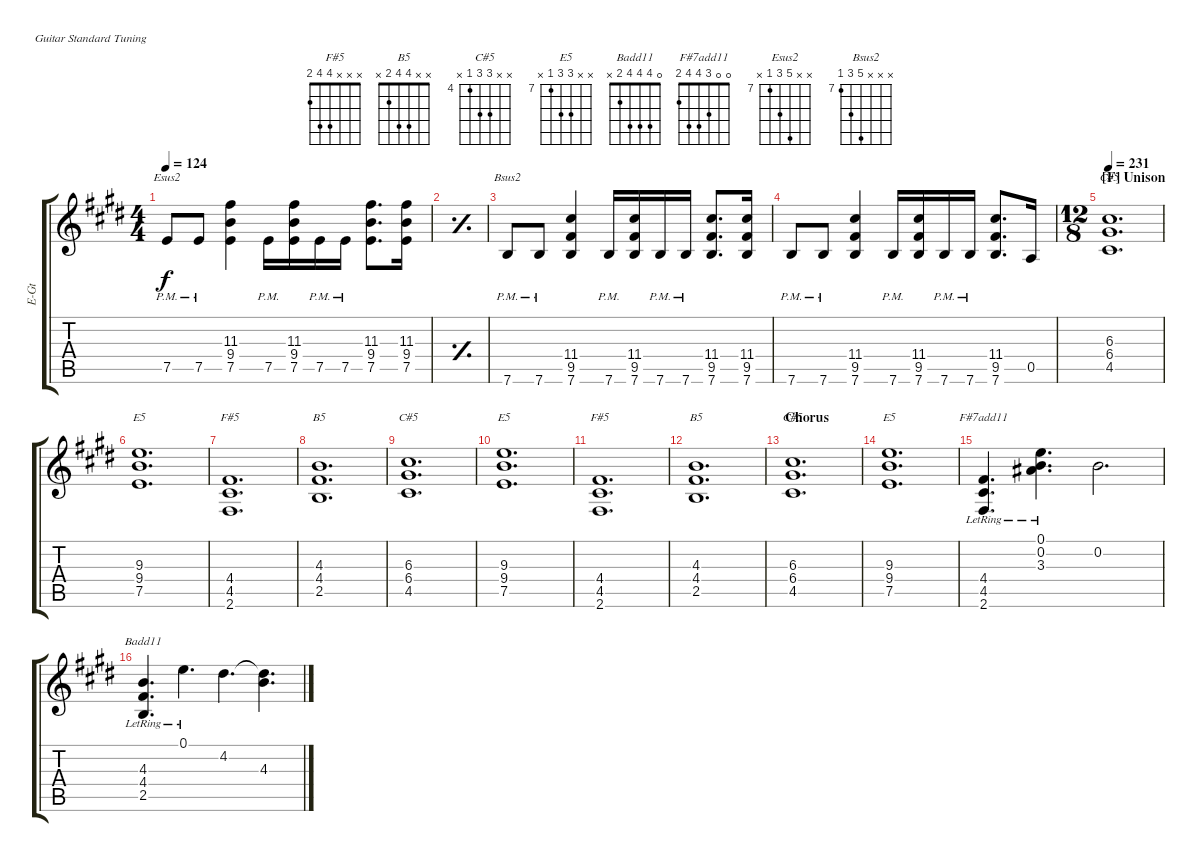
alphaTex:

\defaultSystemsLayout 4
\bracketExtendMode groupsimilarinstruments
\otherSystemsTrackNameOrientation horizontal
\track ("Rhythm Guitar II" "E-Gt") {multiBarRest instrument distortionguitar}
\staff {score tabs}
\tuning (E4 B3 G3 D3 A2 E2)
\chord ("F#5" x x x 4 4 2) {showfingering false}
\chord ("B5" x x 4 4 2 x) {showfingering false}
\chord ("C#5" x x 6 6 4 x) {firstfret 4 showfingering false}
\chord ("E5" x x 9 9 7 x) {firstfret 7 showfingering false}
\chord ("Badd11" 0 4 4 4 2 x) {showfingering false}
\chord ("F#7add11" 0 0 3 4 4 2) {showfingering false}
\chord ("Esus2" x x 11 9 7 x) {firstfret 7 showfingering false}
\chord ("Bsus2" x x x 11 9 7) {firstfret 7 showfingering false}
\ts (4 4)
\tempo 124
\clef g2
\ks c#minor
7.5{pm acc forcenatural}.8{ch "Esus2" dy f} 7.5{pm acc forcenatural}.8 (7.5{acc forcenatural} 9.4{acc forcenatural} 11.3{acc #}).4 7.5{pm acc forcenatural}.16 (7.5{acc forcenatural} 9.4{acc forcenatural} 11.3{acc #}).16 7.5{pm acc forcenatural}.16 7.5{pm acc forcenatural}.16 (7.5{acc forcenatural} 9.4{acc forcenatural} 11.3{acc #}).8{d} (7.5{acc forcenatural} 9.4{acc forcenatural} 11.3{acc #}).16 |
\simile simple
|
\simile none
7.6{pm acc forcenatural}.8{ch "Bsus2"} 7.6{pm acc forcenatural}.8 (7.6{acc forcenatural} 9.5{acc #} 11.4{acc #}).4 7.6{pm acc forcenatural}.16 (7.6{acc forcenatural} 9.5{acc #} 11.4{acc #}).16 7.6{pm acc forcenatural}.16 7.6{pm acc forcenatural}.16 (7.6{acc forcenatural} 9.5{acc #} 11.4{acc #}).8{d} (7.6{acc forcenatural} 9.5{acc #} 11.4{acc #}).16 |
7.6{pm acc forcenatural}.8 7.6{pm acc forcenatural}.8 (7.6{acc forcenatural} 9.5{acc #} 11.4{acc #}).4 7.6{pm acc forcenatural}.16 (7.6{acc forcenatural} 9.5{acc #} 11.4{acc #}).16 7.6{pm acc forcenatural}.16 7.6{pm acc forcenatural}.16 (7.6{acc forcenatural} 9.5{acc #} 11.4{acc #}).8{d} 0.5{acc forcenatural}.16 |
\ts (12 8)
\section ("F" "Unison")
\tempo 231
(4.5{acc #} 6.4{acc #} 6.3{acc #}).1{d ch "C#5"} |
(7.5{acc forcenatural} 9.4{acc forcenatural} 9.3{acc forcenatural}).1{d ch "E5"} |
(2.6{acc #} 4.5{acc #} 4.4{acc #}).1{d ch "F#5"} |
(2.5{acc forcenatural} 4.4{acc #} 4.3{acc forcenatural}).1{d ch "B5"} |
(4.5{acc #} 6.4{acc #} 6.3{acc #}).1{d ch "C#5"} |
(7.5{acc forcenatural} 9.4{acc forcenatural} 9.3{acc forcenatural}).1{d ch "E5"} |
(2.6{acc #} 4.5{acc #} 4.4{acc #}).1{d ch "F#5"} |
(2.5{acc forcenatural} 4.4{acc #} 4.3{acc forcenatural}).1{d ch "B5"} |
\section ("" "Chorus")
(4.5{acc #} 6.4{acc #} 6.3{acc #}).1{d ch "C#5"} |
(9.3{acc forcenatural} 9.4{acc forcenatural} 7.5{acc forcenatural}).1{d ch "E5"} |
(2.6{lr acc #} 4.5{lr acc #} 4.4{lr acc #}).4{d ch "F#7add11"} (0.1{lr acc forcenatural} 0.2{lr acc forcenatural} 3.3{acc #}).4{d} 0.2{acc forcenatural}.2{d} |
(4.3{lr acc forcenatural} 4.4{lr acc #} 2.5{lr acc forcenatural}).4{d ch "Badd11"} 0.1{lr acc forcenatural}.4{d} 4.2{acc #}.4{d} (4.3{acc forcenatural} 4.2{t acc #}).4{d}
